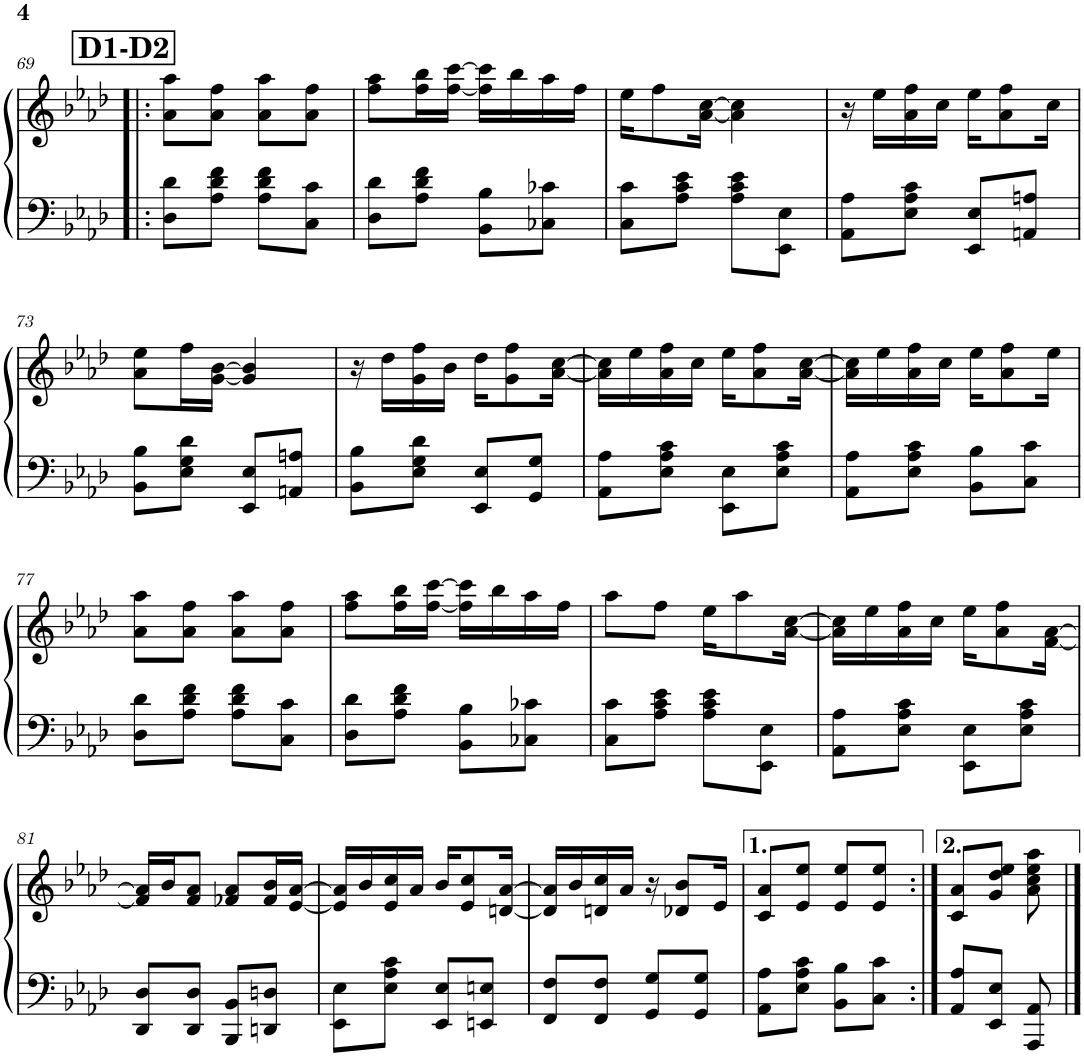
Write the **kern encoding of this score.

**kern	**kern
*part1	*part1
*staff2	*staff1
*I"Piano	*
*I'Pno.	*
!!LO:PB:g=z
*clefF4	*clefG2
*k[b-e-a-d-]	*k[b-e-a-d-]
*M2/4	*M2/4
!!LO:REH:place=s1:a:B:cj:fs=14:t=D1-D2
=69!|:	=69!|:
8D-\ 8d-\L	8a-\ 8aa-\L
8A-\ 8d-\ 8f\J	8a-\ 8ff\J
8A-\ 8d-\ 8f\L	8a-\ 8aa-\L
8C\ 8c\J	8a-\ 8ff\J
=70	=70
8D-\ 8d-\L	8ff\ 8aa-\L
8A-\ 8d-\ 8f\J	16ff\ 16bb-\L
.	[16ff\ [16ccc\JJ
8BB-\ 8B-\L	16ff\] 16ccc\]LL
.	16bb-\
8C-X\ 8c-X\J	16aa-\
.	16ff\JJ
=71	=71
8C\ 8c\L	16ee-\KL
.	8ff\
8A-\ 8c\ 8e-\J	.
.	[16a-\ [16cc\Jk
8A-\ 8c\ 8e-\L	4a-\] 4cc\]
8EE-\ 8E-\J	.
=72	=72
8AA-\ 8A-\L	16r
.	16ee-\LL
8E-\ 8A-\ 8c\J	16a-\ 16ff\
.	16cc\JJ
8EE-/ 8E-/L	16ee-\KL
.	8a-\ 8ff\
8AAn/ 8An/J	.
.	16cc\Jk
!!LO:LB:g=z
=73	=73
8BB-\ 8B-\L	8a-\ 8ee-\L
8E-\ 8G\ 8d-\J	16ff\L
.	[16g\ [16b-\JJ
8EE-/ 8E-/L	4g/] 4b-/]
8AAn/ 8An/J	.
=74	=74
8BB-\ 8B-\L	16r
.	16dd-\LL
8E-\ 8G\ 8d-\J	16g\ 16ff\
.	16b-\JJ
8EE-/ 8E-/L	16dd-\KL
.	8g\ 8ff\
8GG/ 8G/J	.
.	[16a-\ [16cc\Jk
=75	=75
8AA-\ 8A-\L	16a-\] 16cc\]LL
.	16ee-\
8E-\ 8A-\ 8c\J	16a-\ 16ff\
.	16cc\JJ
8EE-\ 8E-\L	16ee-\KL
.	8a-\ 8ff\
8E-\ 8A-\ 8c\J	.
.	[16a-\ [16cc\Jk
=76	=76
8AA-\ 8A-\L	16a-\] 16cc\]LL
.	16ee-\
8E-\ 8A-\ 8c\J	16a-\ 16ff\
.	16cc\JJ
8BB-\ 8B-\L	16ee-\KL
.	8a-\ 8ff\
8C\ 8c\J	.
.	16ee-\Jk
!!LO:LB:g=z
=77	=77
8D-\ 8d-\L	8a-\ 8aa-\L
8A-\ 8d-\ 8f\J	8a-\ 8ff\J
8A-\ 8d-\ 8f\L	8a-\ 8aa-\L
8C\ 8c\J	8a-\ 8ff\J
=78	=78
8D-\ 8d-\L	8ff\ 8aa-\L
8A-\ 8d-\ 8f\J	16ff\ 16bb-\L
.	[16ff\ [16ccc\JJ
8BB-\ 8B-\L	16ff\] 16ccc\]LL
.	16bb-\
8C-X\ 8c-X\J	16aa-\
.	16ff\JJ
=79	=79
8C\ 8c\L	8aa-\L
8A-\ 8c\ 8e-\J	8ff\J
8A-\ 8c\ 8e-\L	16ee-\KL
.	8aa-\
8EE-\ 8E-\J	.
.	[16a-\ [16cc\Jk
=80	=80
8AA-\ 8A-\L	16a-\] 16cc\]LL
.	16ee-\
8E-\ 8A-\ 8c\J	16a-\ 16ff\
.	16cc\JJ
8EE-\ 8E-\L	16ee-\KL
.	8a-\ 8ff\
8E-\ 8A-\ 8c\J	.
.	[16f\ [16a-\Jk
!!LO:LB:g=z
=81	=81
8DD-/ 8D-/L	16f/] 16a-/]LL
.	16b-/J
8DD-/ 8D-/J	8f/ 8a-/J
8BBB-/ 8BB-/L	8f-X/ 8a-/L
8DDn/ 8Dn/J	16f-/ 16b-/L
.	[16e-/ [16a-/JJ
=82	=82
8EE-\ 8E-\L	16e-/] 16a-/]LL
.	16b-/
8E-\ 8A-\ 8c\J	16e-/ 16cc/
.	16a-/JJ
8EE-/ 8E-/L	16b-/KL
.	8e-/ 8cc/
8EEn/ 8En/J	.
.	[16dn/ [16a-/Jk
=83	=83
8FF/ 8F/L	16d/] 16a-/]LL
.	16b-/
8FF/ 8F/J	16dn/ 16cc/
.	16a-/JJ
8GG/ 8G/L	16r
.	8d-X/ 8b-/L
8GG/ 8G/J	.
.	16e-/Jk
=84	=84
8AA-\ 8A-\L	8c/ 8a-/L
8E-\ 8A-\ 8c\J	8e-/ 8ee-/J
8BB-\ 8B-\L	8e-/ 8ee-/L
8C\ 8c\J	8e-/ 8ee-/J
=85:|!	=85:|!
8AA-/ 8A-/L	8c/ 8a-/L
8EE-/ 8E-/J	8g/ 8dd-/ 8ee-/J
8AAA-/ 8AA-/	8a-\ 8cc\ 8ee-\ 8aa-\
==	==
*-	*-
